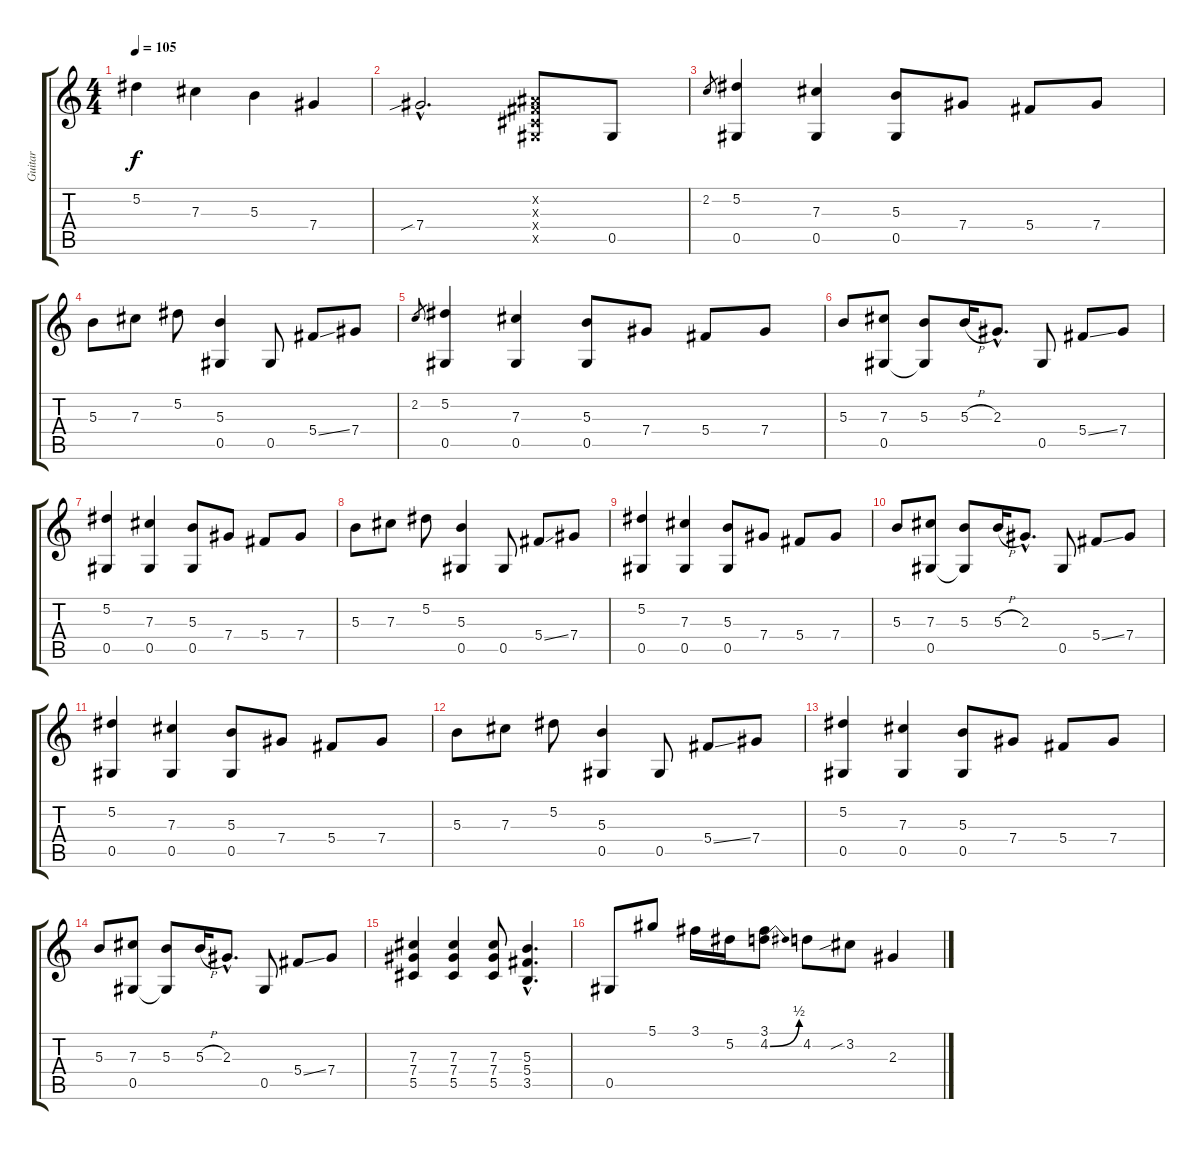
\track ("Guitar" "Guitar") {instrument distortionguitar}
\staff {score tabs}
\tuning (Eb4 Bb3 Gb3 Db3 Ab2 Eb2) {hide}
\ts (4 4)
\tempo 105
\clef g2
\ks c
5.2.4{dy f} 7.3.4 5.3.4 7.4.4 |
7.4{sib hac}.2{d} (0.2{x} 0.3{x} 0.4{x} 0.5{x}).8 0.5.8 |
2.2.8{gr} (5.2 0.5).4 (7.3 0.5).4 (5.3 0.5).8 7.4.8 5.4.8 7.4.8 |
5.3.8 7.3.8 5.2.8 (5.3 0.5).4 0.5.8 5.4{ss}.8 7.4.8 |
2.2.8{gr} (5.2 0.5).4 (7.3 0.5).4 (5.3 0.5).8 7.4.8 5.4.8 7.4.8 |
5.3.8 (7.3 0.5).8 (5.3 0.5{t}).8 5.3{h}.16 2.3{hac}.8{d} 0.5.8 5.4{ss}.8 7.4.8 |
(5.2 0.5).4 (7.3 0.5).4 (5.3 0.5).8 7.4.8 5.4.8 7.4.8 |
5.3.8 7.3.8 5.2.8 (5.3 0.5).4 0.5.8 5.4{ss}.8 7.4.8 |
(5.2 0.5).4 (7.3 0.5).4 (5.3 0.5).8 7.4.8 5.4.8 7.4.8 |
5.3.8 (7.3 0.5).8 (5.3 0.5{t}).8 5.3{h}.16 2.3{hac}.8{d} 0.5.8 5.4{ss}.8 7.4.8 |
(5.2 0.5).4 (7.3 0.5).4 (5.3 0.5).8 7.4.8 5.4.8 7.4.8 |
5.3.8 7.3.8 5.2.8 (5.3 0.5).4 0.5.8 5.4{ss}.8 7.4.8 |
(5.2 0.5).4 (7.3 0.5).4 (5.3 0.5).8 7.4.8 5.4.8 7.4.8 |
5.3.8 (7.3 0.5).8 (5.3 0.5{t}).8 5.3{h}.16 2.3{hac}.8{d} 0.5.8 5.4{ss}.8 7.4.8 |
(7.3 7.4 5.5).4 (7.3 7.4 5.5).4 (7.3 7.4 5.5).8 (5.3{hac} 5.4{hac} 3.5{hac}).4{d} |
0.5.8 5.1.8 3.1.16 5.2.16 (3.1 4.2{be (bend 0 0 60 2)}).8 4.2.8 3.2{sib}.8 2.3.4
